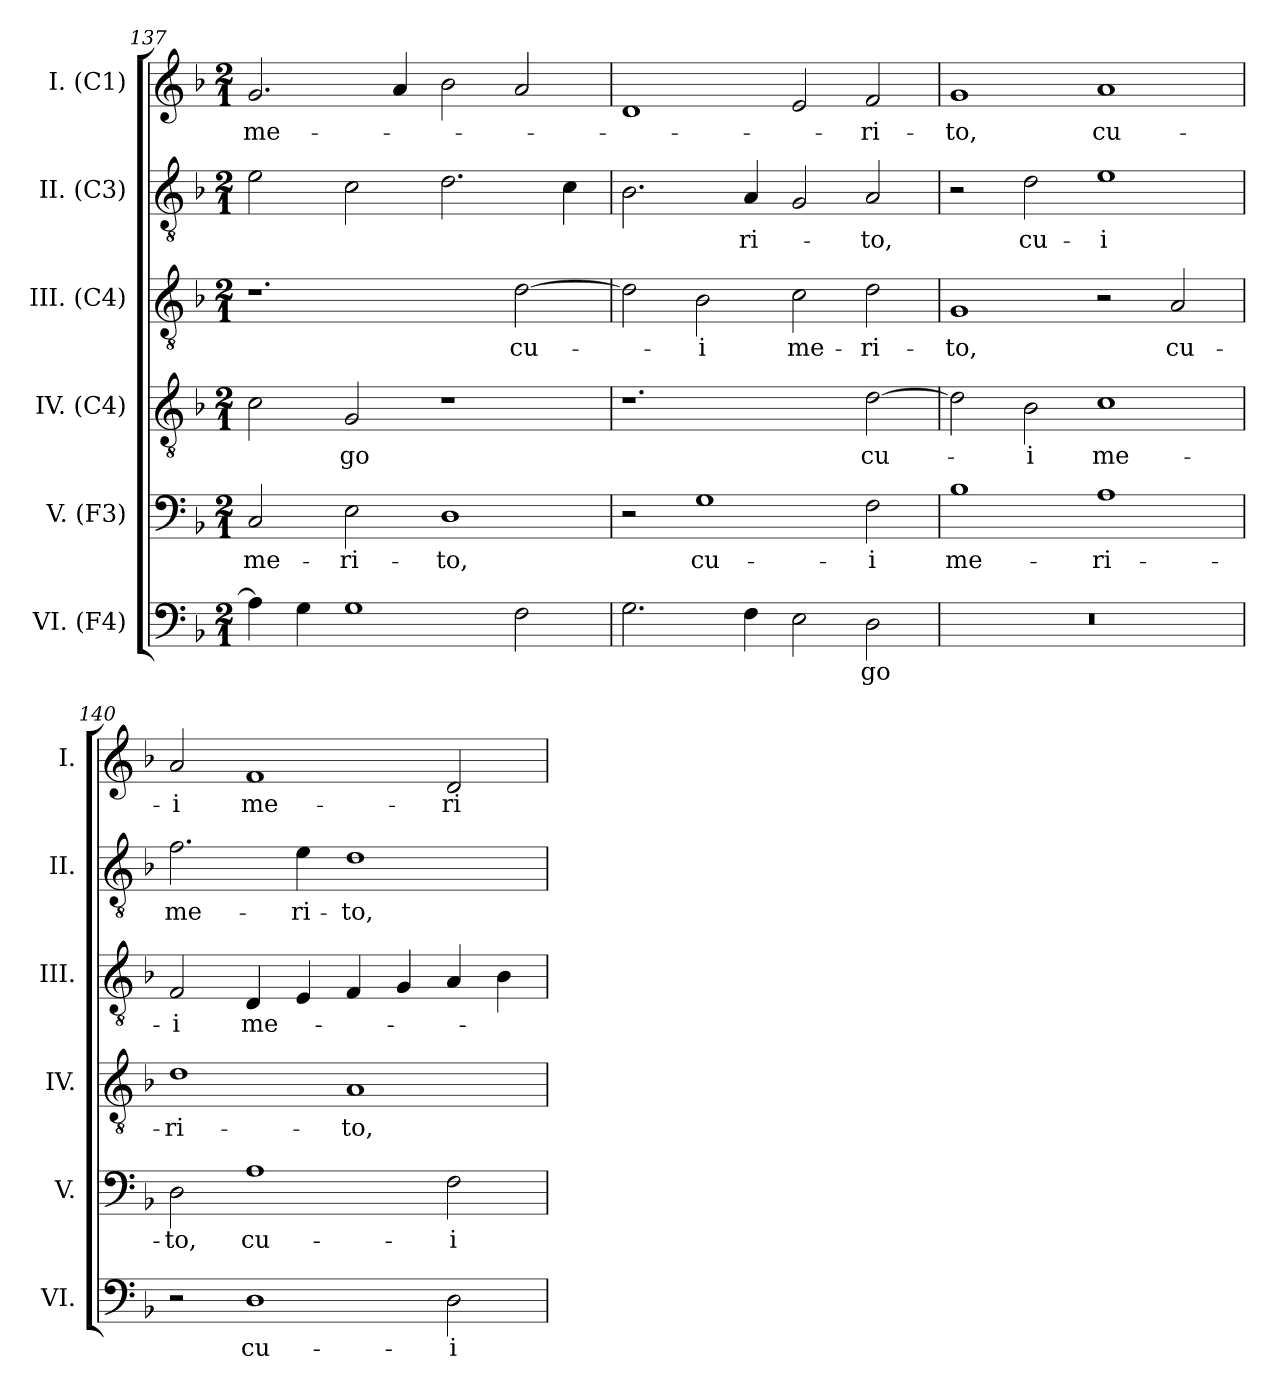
**kern	**text	**kern	**text	**kern	**text	**kern	**text	**kern	**text	**kern	**text
*part6	*part6	*part5	*part5	*part4	*part4	*part3	*part3	*part2	*part2	*part1	*part1
*staff6	*staff6	*staff5	*staff5	*staff4	*staff4	*staff3	*staff3	*staff2	*staff2	*staff1	*staff1
*I"VI. (F4)	*	*I"V. (F3)	*	*I"IV. (C4)	*	*I"III. (C4)	*	*I"II. (C3)	*	*I"I. (C1)	*
*I'VI.	*	*I'V.	*	*I'IV.	*	*I'III.	*	*I'II.	*	*I'I.	*
*clefF4	*	*clefF4	*	*clefGv2	*	*clefGv2	*	*clefGv2	*	*clefG2	*
*	*	*	*	*	*	*ITrd7c12	*	*	*	*	*
*k[b-]	*	*k[b-]	*	*k[b-]	*	*k[b-]	*	*k[b-]	*	*k[b-]	*
*F:	*	*F:	*	*F:	*	*F:	*	*F:	*	*F:	*
*M2/1	*	*M2/1	*	*M2/1	*	*M2/1	*	*M2/1	*	*M2/1	*
=137	=137	=137	=137	=137	=137	=137	=137	=137	=137	=137	=137
!	!	!	!LO:LY:b:color=#000000	!	!	!	!	!	!	!	!
!	!	!	!	!	!	!	!	!	!	!	!LO:LY:b:color=#000000
4Ai\]	.	2Ci/	me-	2ci\	.	1.r	.	2ei\	.	2.gi/	me-
4Gi\	.	.	.	.	.	.	.	.	.	.	.
!	!	!	!LO:LY:b:color=#000000	!	!	!	!	!	!	!	!
!	!	!	!	!	!LO:LY:b:color=#000000	!	!	!	!	!	!
1Gi	.	2Ei\	-ri-	2Gi/	-go	.	.	2ci\	.	.	.
.	.	.	.	.	.	.	.	.	.	4ai/	.
!	!	!	!LO:LY:b:color=#000000	!	!	!	!	!	!	!	!
.	.	1Di	-to,	1r	.	.	.	2.di\	.	2b-i\	.
!	!	!	!	!	!	!	!LO:LY:b:color=#000000	!	!	!	!
2Fi\	.	.	.	.	.	[2Di\	cu-	.	.	2ai/	.
.	.	.	.	.	.	.	.	4ci\	.	.	.
=138	=138	=138	=138	=138	=138	=138	=138	=138	=138	=138	=138
2.Gi\	.	2r	.	1.r	.	2Di\]	.	2.B-i\	.	1di	.
!	!	!	!LO:LY:b:color=#000000	!	!	!	!	!	!	!	!
!	!	!	!	!	!	!	!LO:LY:b:color=#000000	!	!	!	!
.	.	1Gi	cu-	.	.	2BB-i\	-i	.	.	.	.
!	!	!	!	!	!	!	!	!	!LO:LY:b:color=#000000	!	!
4Fi\	.	.	.	.	.	.	.	4Ai/	-ri-	.	.
!	!	!	!	!	!	!	!LO:LY:b:color=#000000	!	!	!	!
2Ei\	.	.	.	.	.	2Ci\	me-	2Gi/	.	2ei/	.
!	!LO:LY:b:color=#000000	!	!	!	!	!	!	!	!	!	!
!	!	!	!LO:LY:b:color=#000000	!	!	!	!	!	!	!	!
!	!	!	!	!	!LO:LY:b:color=#000000	!	!	!	!	!	!
!	!	!	!	!	!	!	!LO:LY:b:color=#000000	!	!	!	!
!	!	!	!	!	!	!	!	!	!LO:LY:b:color=#000000	!	!
!	!	!	!	!	!	!	!	!	!	!	!LO:LY:b:color=#000000
2Di\	-go	2Fi\	-i	[2di\	cu-	2Di\	-ri-	2Ai/	-to,	2fi/	-ri-
=139	=139	=139	=139	=139	=139	=139	=139	=139	=139	=139	=139
!LO:N:vis=1	!	!	!	!	!	!	!	!	!	!	!
!	!	!	!LO:LY:b:color=#000000	!	!	!	!	!	!	!	!
!	!	!	!	!	!	!	!LO:LY:b:color=#000000	!	!	!	!
!	!	!	!	!	!	!	!	!	!	!	!LO:LY:b:color=#000000
0r	.	1B-i	me-	2di\]	.	1GGi	-to,	2r	.	1gi	-to,
!	!	!	!	!	!LO:LY:b:color=#000000	!	!	!	!	!	!
!	!	!	!	!	!	!	!	!	!LO:LY:b:color=#000000	!	!
.	.	.	.	2B-i\	-i	.	.	2di\	cu-	.	.
!	!	!	!LO:LY:b:color=#000000	!	!	!	!	!	!	!	!
!	!	!	!	!	!LO:LY:b:color=#000000	!	!	!	!	!	!
!	!	!	!	!	!	!	!	!	!LO:LY:b:color=#000000	!	!
!	!	!	!	!	!	!	!	!	!	!	!LO:LY:b:color=#000000
.	.	1Ai	-ri-	1ci	me-	2r	.	1ei	-i	1ai	cu-
!	!	!	!	!	!	!	!LO:LY:b:color=#000000	!	!	!	!
.	.	.	.	.	.	2AAi/	cu-	.	.	.	.
!!LO:LB:g=z
=140	=140	=140	=140	=140	=140	=140	=140	=140	=140	=140	=140
!	!	!	!LO:LY:b:color=#000000	!	!	!	!	!	!	!	!
!	!	!	!	!	!LO:LY:b:color=#000000	!	!	!	!	!	!
!	!	!	!	!	!	!	!LO:LY:b:color=#000000	!	!	!	!
!	!	!	!	!	!	!	!	!	!LO:LY:b:color=#000000	!	!
!	!	!	!	!	!	!	!	!	!	!	!LO:LY:b:color=#000000
2r	.	2Di\	-to,	1di	-ri-	2FFi/	-i	2.fi\	me-	2ai/	-i
!	!LO:LY:b:color=#000000	!	!	!	!	!	!	!	!	!	!
!	!	!	!LO:LY:b:color=#000000	!	!	!	!	!	!	!	!
!	!	!	!	!	!	!	!LO:LY:b:color=#000000	!	!	!	!
!	!	!	!	!	!	!	!	!	!	!	!LO:LY:b:color=#000000
1Di	cu-	1Ai	cu-	.	.	4DDi/	me-	.	.	1fi	me-
!	!	!	!	!	!	!	!	!	!LO:LY:b:color=#000000	!	!
.	.	.	.	.	.	4EEi/	.	4ei\	-ri-	.	.
!	!	!	!	!	!LO:LY:b:color=#000000	!	!	!	!	!	!
!	!	!	!	!	!	!	!	!	!LO:LY:b:color=#000000	!	!
.	.	.	.	1Ai	-to,	4FFi/	.	1di	-to,	.	.
.	.	.	.	.	.	4GGi/	.	.	.	.	.
!	!LO:LY:b:color=#000000	!	!	!	!	!	!	!	!	!	!
!	!	!	!LO:LY:b:color=#000000	!	!	!	!	!	!	!	!
!	!	!	!	!	!	!	!	!	!	!	!LO:LY:b:color=#000000
2Di\	-i	2Fi\	-i	.	.	4AAi/	.	.	.	2di/	-ri-
.	.	.	.	.	.	4BB-i\	.	.	.	.	.
=	=	=	=	=	=	=	=	=	=	=	=
*-	*-	*-	*-	*-	*-	*-	*-	*-	*-	*-	*-
